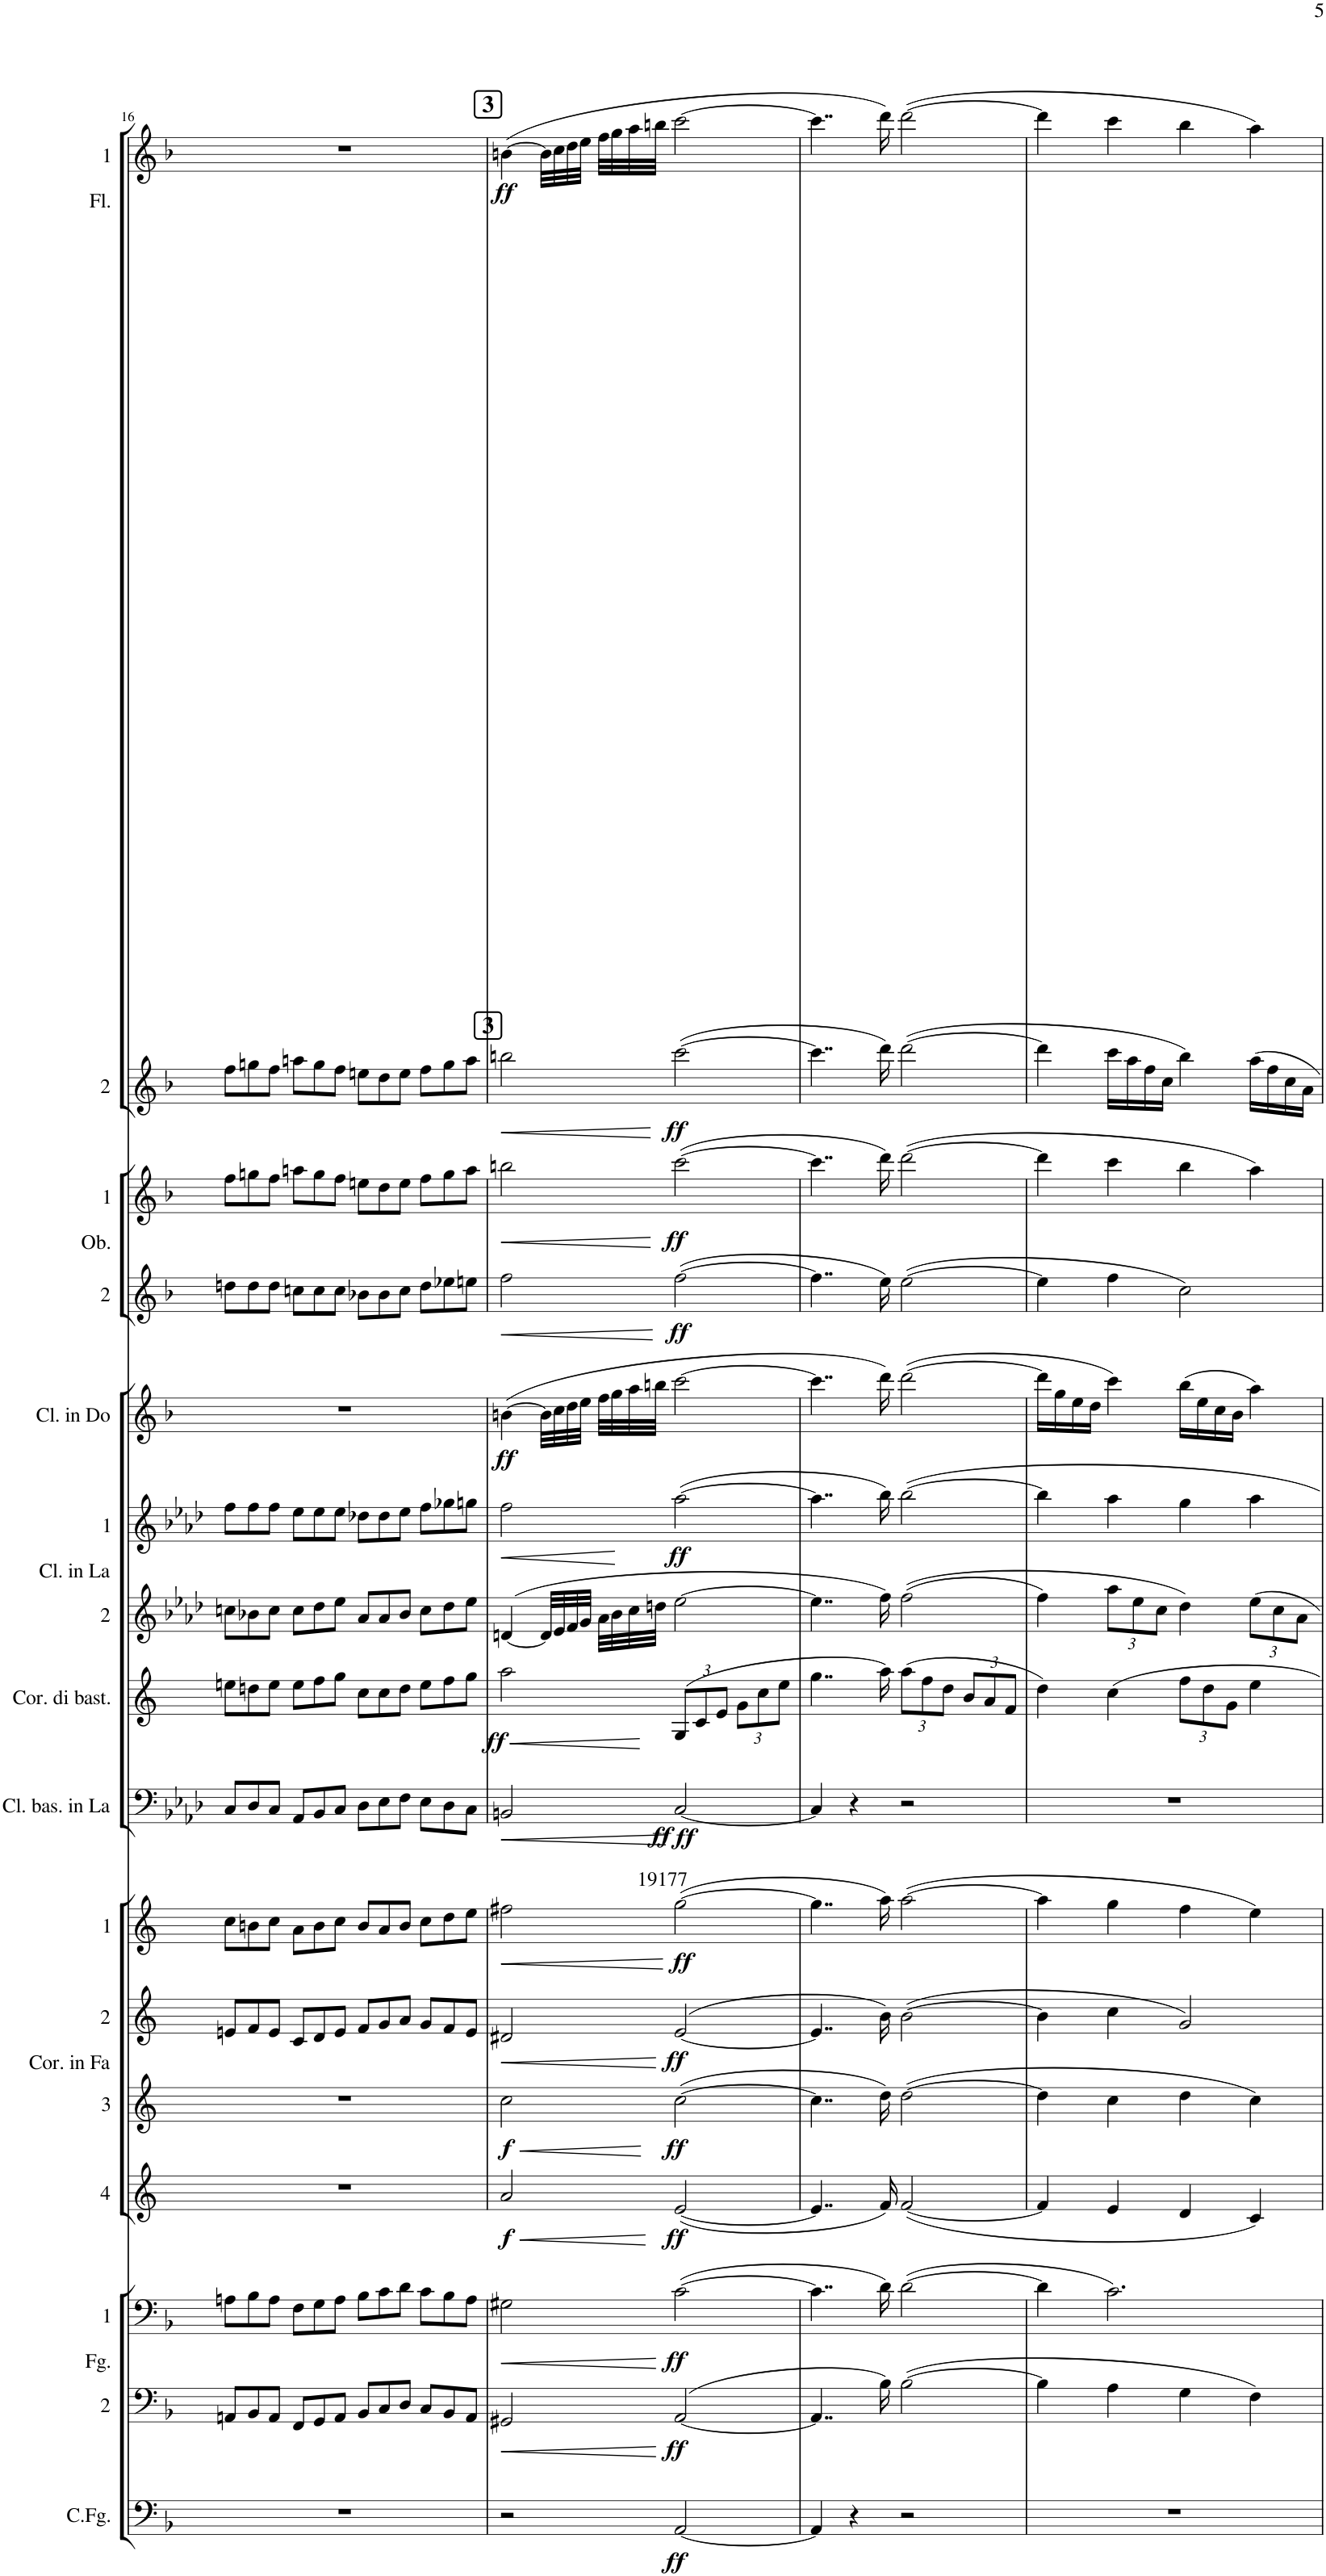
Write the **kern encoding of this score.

**kern	**dynam	**kern	**dynam	**kern	**dynam	**kern	**dynam	**kern	**dynam	**kern	**dynam	**kern	**dynam	**kern	**dynam	**kern	**dynam	**kern	**kern	**dynam	**kern	**dynam	**kern	**dynam	**kern	**dynam	**kern	**dynam	**kern	**dynam
*part16	*part16	*part15	*part15	*part14	*part14	*part13	*part13	*part12	*part12	*part11	*part11	*part10	*part10	*part9	*part9	*part8	*part8	*part7	*part6	*part6	*part5	*part5	*part4	*part4	*part3	*part3	*part2	*part2	*part1	*part1
*staff16	*staff16	*staff15	*staff15	*staff14	*staff14	*staff13	*staff13	*staff12	*staff12	*staff11	*staff11	*staff10	*staff10	*staff9	*staff9	*staff8	*staff8	*staff7	*staff6	*staff6	*staff5	*staff5	*staff4	*staff4	*staff3	*staff3	*staff2	*staff2	*staff1	*staff1
*I"Contrafagotto	*	*I"2	*	*I"1  Fagotti	*	*I"4	*	*I"3	*	*I"2  Corni in Fa	*	*I"1	*	*I"Clarinetto basso in La	*	*I"Corno di bassetto	*	*I"2	*I"1  Clarinetti in La	*	*I"Clarinetto in Do	*	*I"2	*	*I"1  Oboi	*	*I"2	*	*I"1  Flauti	*
*I'C.Fg.	*	*	*	*I'1  Fg.	*	*	*	*	*	*I'2  Cor. in Fa	*	*	*	*I'Cl. bas. in La	*	*I'Cor. di bast.	*	*	*I'1  Cl. in La	*	*I'Cl. in Do	*	*	*	*I'1  Ob.	*	*	*	*I'1  Fl.	*
!!LO:PB:g=z
*clefF4	*	*clefF4	*	*clefF4	*	*clefG2	*	*clefG2	*	*clefG2	*	*clefG2	*	*clefF4	*	*clefG2	*	*clefG2	*clefG2	*	*clefG2	*	*clefG2	*	*clefG2	*	*clefG2	*	*clefG2	*
*Trd7c12	*	*	*	*	*	*Trd4c7	*	*Trd4c7	*	*Trd4c7	*	*Trd4c7	*	*Trd2c3	*	*Trd4c7	*	*Trd2c3	*Trd2c3	*	*Trd1c2	*	*	*	*	*	*	*	*	*
*k[b-]	*	*k[b-]	*	*k[b-]	*	*k[]	*	*k[]	*	*k[]	*	*k[]	*	*k[b-e-a-d-]	*	*k[]	*	*k[b-e-a-d-]	*k[b-e-a-d-]	*	*k[b-]	*	*k[b-]	*	*k[b-]	*	*k[b-]	*	*k[b-]	*
*M4/4	*	*M4/4	*	*M4/4	*	*M4/4	*	*M4/4	*	*M4/4	*	*M4/4	*	*M4/4	*	*M4/4	*	*M4/4	*M4/4	*	*M4/4	*	*M4/4	*	*M4/4	*	*M4/4	*	*M4/4	*
*met(c)	*	*met(c)	*	*met(c)	*	*met(c)	*	*met(c)	*	*met(c)	*	*met(c)	*	*met(c)	*	*met(c)	*	*met(c)	*met(c)	*	*met(c)	*	*met(c)	*	*met(c)	*	*met(c)	*	*met(c)	*
*	*	*Xtuplet	*	*Xtuplet	*	*	*	*	*	*Xtuplet	*	*Xtuplet	*	*Xtuplet	*	*Xtuplet	*	*Xtuplet	*Xtuplet	*	*	*	*Xtuplet	*	*Xtuplet	*	*Xtuplet	*	*	*
=16	=16	=16	=16	=16	=16	=16	=16	=16	=16	=16	=16	=16	=16	=16	=16	=16	=16	=16	=16	=16	=16	=16	=16	=16	=16	=16	=16	=16	=16	=16
1r	.	12AAn/L	.	12An\L	.	1r	.	1r	.	12en/L	.	12cc\L	.	12C/L	.	12een\L	.	12ccn\L	12ff\L	.	1r	.	12ddn\L	.	12ff\L	.	12ff\L	.	1r	.
.	.	12BB-/	.	12B-\	.	.	.	.	.	12f/	.	12bn\	.	12D-/	.	12ddn\	.	12b-X\	12ff\	.	.	.	12dd\	.	12ggn\	.	12ggn\	.	.	.
.	.	12AA/J	.	12A\J	.	.	.	.	.	12e/J	.	12cc\J	.	12C/J	.	12ee\J	.	12cc\J	12ff\J	.	.	.	12dd\J	.	12ff\J	.	12ff\J	.	.	.
.	.	12FF/L	.	12F\L	.	.	.	.	.	12c/L	.	12a\L	.	12AA-/L	.	12ee\L	.	12cc\L	12ee-\L	.	.	.	12ccn\L	.	12aan\L	.	12aan\L	.	.	.
.	.	12GG/	.	12G\	.	.	.	.	.	12d/	.	12b\	.	12BB-/	.	12ff\	.	12dd-\	12ee-\	.	.	.	12cc\	.	12gg\	.	12gg\	.	.	.
.	.	12AA/J	.	12A\J	.	.	.	.	.	12e/J	.	12cc\J	.	12C/J	.	12gg\J	.	12ee-\J	12ee-\J	.	.	.	12cc\J	.	12ff\J	.	12ff\J	.	.	.
.	.	12BB-/L	.	12B-\L	.	.	.	.	.	12f/L	.	12b/L	.	12D-\L	.	12cc\L	.	12a-/L	12dd-X\L	.	.	.	12b-X\L	.	12een\L	.	12een\L	.	.	.
.	.	12C/	.	12c\	.	.	.	.	.	12g/	.	12a/	.	12E-\	.	12cc\	.	12a-/	12dd-\	.	.	.	12b-\	.	12dd\	.	12dd\	.	.	.
.	.	12D/J	.	12d\J	.	.	.	.	.	12a/J	.	12b/J	.	12F\J	.	12dd\J	.	12b-/J	12ee-\J	.	.	.	12cc\J	.	12ee\J	.	12ee\J	.	.	.
.	.	12C/L	.	12c\L	.	.	.	.	.	12g/L	.	12cc\L	.	12E-\L	.	12ee\L	.	12cc\L	12ff\L	.	.	.	12dd\L	.	12ff\L	.	12ff\L	.	.	.
.	.	12BB-/	.	12B-\	.	.	.	.	.	12f/	.	12dd\	.	12D-\	.	12ff\	.	12dd-\	12gg-X\	.	.	.	12ee-X\	.	12gg\	.	12gg\	.	.	.
.	.	12AA/J	.	12A\J	.	.	.	.	.	12e/J	.	12ee\J	.	12C\J	.	12gg\J	.	12ee-\J	12ggn\J	.	.	.	12een\J	.	12aa\J	.	12aa\J	.	.	.
!!LO:REH:place=s1:a:B:cj:fs=14:t=3
!!LO:REH:place=s1:b:B:cj:fs=14:t=3
=17	=17	=17	=17	=17	=17	=17	=17	=17	=17	=17	=17	=17	=17	=17	=17	=17	=17	=17	=17	=17	=17	=17	=17	=17	=17	=17	=17	=17	=17	=17
!	!	!	!LO:HP:b	!	!LO:HP:b	!	!LO:HP:b	!	!LO:HP:b	!	!LO:HP:b	!	!LO:HP:b	!	!LO:HP:b	!	!LO:HP:b	!	!	!LO:HP:b	!	!	!	!LO:HP:b	!	!LO:HP:b	!	!LO:HP:b	!	!
!	!	!	!	!	!	!	!LO:DY:n=1:b	!	!LO:DY:n=1:b	!	!	!	!	!	!	!	!LO:DY:n=1:b	!	!	!	!	!LO:DY:b	!	!	!	!	!	!	!	!LO:DY:b
2r	.	2GG#X/	<	2G#X\	<	2a/	< f	2cc\	< f	2d#X/	<	2ff#X\	<	2BBn/	<	2aa\	< ff	([4dn/	2ff\	<	([4bn\	ff	2ff\	<	2bbn\	<	2bbn\	<	([4bn\	ff
.	.	.	.	.	.	.	.	.	.	.	.	.	.	.	.	.	.	32d/LLL]	.	.	32b\LLL]	.	.	.	.	.	.	.	32b\LLL]	.
.	.	.	.	.	.	.	.	.	.	.	.	.	.	.	.	.	.	32e-/	.	.	32cc\	.	.	.	.	.	.	.	32cc\	.
.	.	.	.	.	.	.	.	.	.	.	.	.	.	.	.	.	.	32f/	.	.	32dd\	.	.	.	.	.	.	.	32dd\	.
.	.	.	.	.	.	.	.	.	.	.	.	.	.	.	.	.	.	32g/JJJ	.	.	32ee\JJJ	.	.	.	.	.	.	.	32ee\JJJ	.
.	.	.	.	.	.	.	.	.	.	.	.	.	.	.	.	.	.	32a-\LLL	.	.	32ff\LLL	.	.	.	.	.	.	.	32ff\LLL	.
.	.	.	.	.	.	.	.	.	.	.	.	.	.	.	.	.	.	32b-\	.	.	32gg\	.	.	.	.	.	.	.	32gg\	.
.	.	.	.	.	.	.	.	.	.	.	.	.	.	.	.	.	.	32cc\	.	.	32aa\	.	.	.	.	.	.	.	32aa\	.
.	.	.	.	.	.	.	.	.	.	.	.	.	.	.	.	.	.	32ddn\JJJ	.	.	32bbn\JJJ	.	.	.	.	.	.	.	32bbn\JJJ	.
*	*	*	*	*	*	*	*	*	*	*	*	*	*	*	*	*tuplet	*	*	*	*	*	*	*	*	*	*	*	*	*	*
*	*	*	*	*	*	*	*	*	*	*	*	*	*	*	*	*Xbrackettup	*	*	*	*	*	*	*	*	*	*	*	*	*	*
!	!LO:DY:b	!	!LO:DY:n=1:b	!	!LO:DY:n=1:b	!	!LO:DY:n=2:b	!	!LO:DY:n=2:b	!	!LO:DY:n=1:b	!	!LO:DY:n=1:b	!	!LO:DY:n=1:b	!	!	!	!	!	!	!	!	!	!	!	!	!	!	!
!	!	!	!	!	!	!	!	!	!	!	!	!	!	!	!LO:DY:n=2:b	!	!	!	!	!LO:DY:b	!	!	!	!LO:DY:n=1:b	!	!LO:DY:n=1:b	!	!LO:DY:n=1:b	!	!
[2AA/	ff	([2AA/	[ ff	([2c\	[ ff	([2e/	[ ff	([2cc\	[ ff	([2e/	[ ff	([2gg\	[ ff	[2C/	[ ff ff	(12G/L	[	[2ee-\	([2aa-\	ff	[2ccc\	.	([2ff\	[ ff	([2ccc\	[ ff	([2ccc\	[ ff	[2ccc\	.
.	.	.	.	.	.	.	.	.	.	.	.	.	.	.	.	12c/	.	.	.	.	.	.	.	.	.	.	.	.	.	.
.	.	.	.	.	.	.	.	.	.	.	.	.	.	.	.	12e/J	.	.	.	.	.	.	.	.	.	.	.	.	.	.
.	.	.	.	.	.	.	.	.	.	.	.	.	.	.	.	12g\L	.	.	.	.	.	.	.	.	.	.	.	.	.	.
.	.	.	.	.	.	.	.	.	.	.	.	.	.	.	.	12cc\	.	.	.	.	.	.	.	.	.	.	.	.	.	.
.	.	.	.	.	.	.	.	.	.	.	.	.	.	.	.	12ee\J	.	.	.	.	.	.	.	.	.	.	.	.	.	.
.	.	.	.	.	.	.	.	.	.	.	.	.	.	.	.	.	.	.	.	[	.	.	.	.	.	.	.	.	.	.
=18	=18	=18	=18	=18	=18	=18	=18	=18	=18	=18	=18	=18	=18	=18	=18	=18	=18	=18	=18	=18	=18	=18	=18	=18	=18	=18	=18	=18	=18	=18
4AA/]	.	4..AA/]	.	4..c\]	.	4..e/]	.	4..cc\]	.	4..e/]	.	4..gg\]	.	4C/]	.	4..gg\	.	4..ee-\]	4..aa-\]	.	4..ccc\]	.	4..ff\]	.	4..ccc\]	.	4..ccc\]	.	4..ccc\]	.
4r	.	.	.	.	.	.	.	.	.	.	.	.	.	4r	.	.	.	.	.	.	.	.	.	.	.	.	.	.	.	.
.	.	16B-\)	.	16d\)	.	16f/)	.	16dd\)	.	16b\)	.	16aa\)	.	.	.	16aa\)	.	16ff\)	16bb-\)	.	16ddd\)	.	16ee\)	.	16ddd\)	.	16ddd\)	.	16ddd\)	.
2r	.	([2B-\	.	([2d\	.	([2f/	.	([2dd\	.	([2b\	.	([2aa\	.	2r	.	(12aa\L	.	((2ff\	[2bb-\	.	([2ddd\	.	([2ee\	.	([2ddd\	.	([2ddd\	.	([2ddd\	.
.	.	.	.	.	.	.	.	.	.	.	.	.	.	.	.	12ff\	.	.	.	.	.	.	.	.	.	.	.	.	.	.
.	.	.	.	.	.	.	.	.	.	.	.	.	.	.	.	12dd\J	.	.	.	.	.	.	.	.	.	.	.	.	.	.
.	.	.	.	.	.	.	.	.	.	.	.	.	.	.	.	12b/L	.	.	.	.	.	.	.	.	.	.	.	.	.	.
.	.	.	.	.	.	.	.	.	.	.	.	.	.	.	.	12a/	.	.	.	.	.	.	.	.	.	.	.	.	.	.
.	.	.	.	.	.	.	.	.	.	.	.	.	.	.	.	12f/J	.	.	.	.	.	.	.	.	.	.	.	.	.	.
=19	=19	=19	=19	=19	=19	=19	=19	=19	=19	=19	=19	=19	=19	=19	=19	=19	=19	=19	=19	=19	=19	=19	=19	=19	=19	=19	=19	=19	=19	=19
1r	.	4B-\]	.	4d\]	.	4f/]	.	4dd\]	.	4b\]	.	4aa\]	.	1r	.	4dd\)	.	4ff\)	4bb-\]	.	16ddd\LL]	.	4ee\]	.	4ddd\]	.	4ddd\]	.	4ddd\]	.
.	.	.	.	.	.	.	.	.	.	.	.	.	.	.	.	.	.	.	.	.	16gg\	.	.	.	.	.	.	.	.	.
.	.	.	.	.	.	.	.	.	.	.	.	.	.	.	.	.	.	.	.	.	16ee\	.	.	.	.	.	.	.	.	.
.	.	.	.	.	.	.	.	.	.	.	.	.	.	.	.	.	.	.	.	.	16dd\JJ	.	.	.	.	.	.	.	.	.
*	*	*	*	*	*	*	*	*	*	*	*	*	*	*	*	*	*	*tuplet	*	*	*	*	*	*	*	*	*	*	*	*
*	*	*	*	*	*	*	*	*	*	*	*	*	*	*	*	*	*	*Xbrackettup	*	*	*	*	*	*	*	*	*	*	*	*
.	.	4A\	.	2.c\)	.	4e/	.	4cc\	.	4cc\	.	4gg\	.	.	.	4cc\	.	12aa-\L	4aa-\	.	4ccc\)	.	4ff\	.	4ccc\	.	16ccc\LL	.	4ccc\	.
.	.	.	.	.	.	.	.	.	.	.	.	.	.	.	.	.	.	.	.	.	.	.	.	.	.	.	16aa\	.	.	.
.	.	.	.	.	.	.	.	.	.	.	.	.	.	.	.	.	.	12ee-\	.	.	.	.	.	.	.	.	.	.	.	.
.	.	.	.	.	.	.	.	.	.	.	.	.	.	.	.	.	.	.	.	.	.	.	.	.	.	.	16ff\	.	.	.
.	.	.	.	.	.	.	.	.	.	.	.	.	.	.	.	.	.	12cc\J	.	.	.	.	.	.	.	.	.	.	.	.
.	.	.	.	.	.	.	.	.	.	.	.	.	.	.	.	.	.	.	.	.	.	.	.	.	.	.	16cc\JJ	.	.	.
.	.	4G\	.	.	.	4d/	.	4dd\	.	2g/)	.	4ff\	.	.	.	12ff\L	.	4dd-\)	4gg\	.	(16bb-\LL	.	2cc\)	.	4bb-\	.	4bb-\)	.	4bb-\	.
.	.	.	.	.	.	.	.	.	.	.	.	.	.	.	.	.	.	.	.	.	16ee\	.	.	.	.	.	.	.	.	.
.	.	.	.	.	.	.	.	.	.	.	.	.	.	.	.	12dd\	.	.	.	.	.	.	.	.	.	.	.	.	.	.
.	.	.	.	.	.	.	.	.	.	.	.	.	.	.	.	.	.	.	.	.	16cc\	.	.	.	.	.	.	.	.	.
.	.	.	.	.	.	.	.	.	.	.	.	.	.	.	.	12g\J	.	.	.	.	.	.	.	.	.	.	.	.	.	.
.	.	.	.	.	.	.	.	.	.	.	.	.	.	.	.	.	.	.	.	.	16b-\JJ	.	.	.	.	.	.	.	.	.
.	.	4F\)	.	.	.	4c/)	.	4cc\)	.	.	.	4ee\)	.	.	.	4ee\	.	12ee-\L	4aa-\	.	4aa\)	.	.	.	4aa\)	.	16aa\LL	.	4aa\)	.
.	.	.	.	.	.	.	.	.	.	.	.	.	.	.	.	.	.	.	.	.	.	.	.	.	.	.	16ff\	.	.	.
.	.	.	.	.	.	.	.	.	.	.	.	.	.	.	.	.	.	12cc\	.	.	.	.	.	.	.	.	.	.	.	.
.	.	.	.	.	.	.	.	.	.	.	.	.	.	.	.	.	.	.	.	.	.	.	.	.	.	.	16cc\	.	.	.
.	.	.	.	.	.	.	.	.	.	.	.	.	.	.	.	.	.	12a-\J	.	.	.	.	.	.	.	.	.	.	.	.
.	.	.	.	.	.	.	.	.	.	.	.	.	.	.	.	.	.	.	.	.	.	.	.	.	.	.	16a\JJ	.	.	.
=	=	=	=	=	=	=	=	=	=	=	=	=	=	=	=	=	=	=	=	=	=	=	=	=	=	=	=	=	=	=
*-	*-	*-	*-	*-	*-	*-	*-	*-	*-	*-	*-	*-	*-	*-	*-	*-	*-	*-	*-	*-	*-	*-	*-	*-	*-	*-	*-	*-	*-	*-
